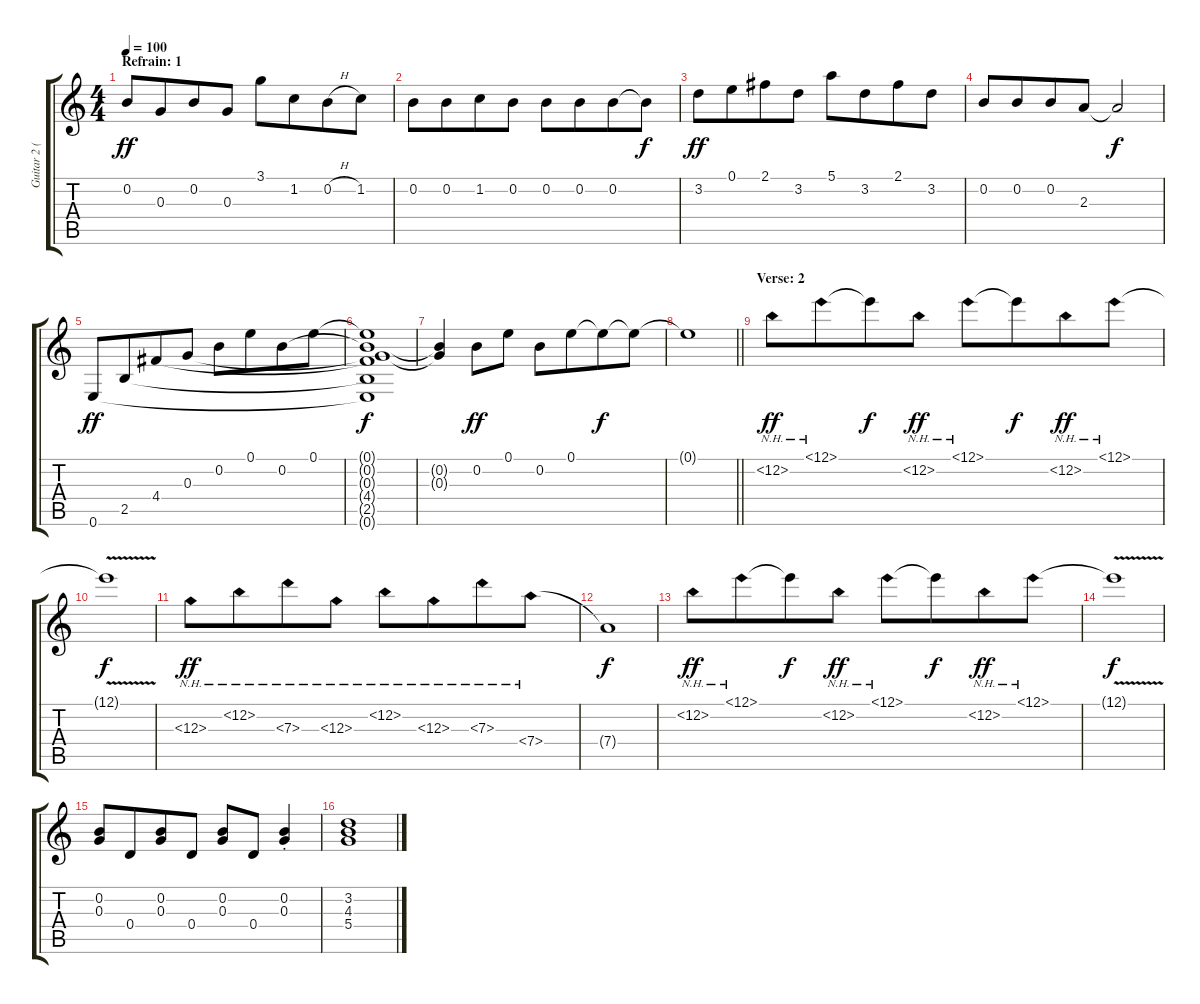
\track ("Guitar 2 (Solo)" "Guitar 2 (") {instrument acousticguitarsteel}
\staff {score tabs}
\tuning (E4 B3 G3 D3 A2 E2) {hide}
\ts (4 4)
\section ("" "Refrain: 1")
\tempo 100
\clef g2
\ks c
0.2.8{dy ff} 0.3.8{beam merge} 0.2.8 0.3.8 3.1.8 1.2.8{beam merge} 0.2{h}.8 1.2.8 |
0.2.8 0.2.8{beam merge} 1.2.8 0.2.8 0.2.8 0.2.8{beam merge} 0.2.8 0.2{t}.8{dy f} |
3.2.8{dy ff} 0.1.8{beam merge} 2.1.8 3.2.8 5.1.8 3.2.8{beam merge} 2.1.8 3.2.8 |
0.2.8 0.2.8{beam merge} 0.2.8 2.3.8 2.3{t}.2{dy f} |
0.6.8{dy ff} 2.5.8{beam merge} 4.4.8 0.3.8 0.2.8 0.1.8{beam merge} 0.2.8 0.1.8 |
(0.1{t} 0.2{t} 0.3{t} 4.4{t} 2.5{t} 0.6{t}).1{dy f} |
(0.2{t} 0.3{t}).4 0.2.8{dy ff} 0.1.8 0.2.8 0.1.8{beam merge} 0.1{t}.8{dy f} 0.1{t}.8 |
\barLineRight lightlight
0.1{t}.1 |
\section ("" "Verse: 2")
12.2{nh}.8{dy ff} 12.1{nh}.8{beam merge} 12.1{t}.8{dy f} 12.2{nh}.8{dy ff} 12.1{nh}.8 12.1{t}.8{dy f beam merge} 12.2{nh}.8{dy ff} 12.1{nh}.8 |
12.1{v t}.1{dy f} |
12.3{nh}.8{dy ff} 12.2{nh}.8{beam merge} 7.3{nh}.8 12.3{nh}.8 12.2{nh}.8 12.3{nh}.8{beam merge} 7.3{nh}.8 7.4{nh}.8 |
7.4{t}.1{dy f} |
12.2{nh}.8{dy ff} 12.1{nh}.8{beam merge} 12.1{t}.8{dy f} 12.2{nh}.8{dy ff} 12.1{nh}.8 12.1{t}.8{dy f beam merge} 12.2{nh}.8{dy ff} 12.1{nh}.8 |
12.1{v t}.1{dy f} |
(0.2 0.3).8 0.4.8{beam merge} (0.2 0.3).8 0.4.8 (0.2 0.3).8 0.4.8 (0.2{st} 0.3{st}).4 |
(3.2 4.3 5.4).1
